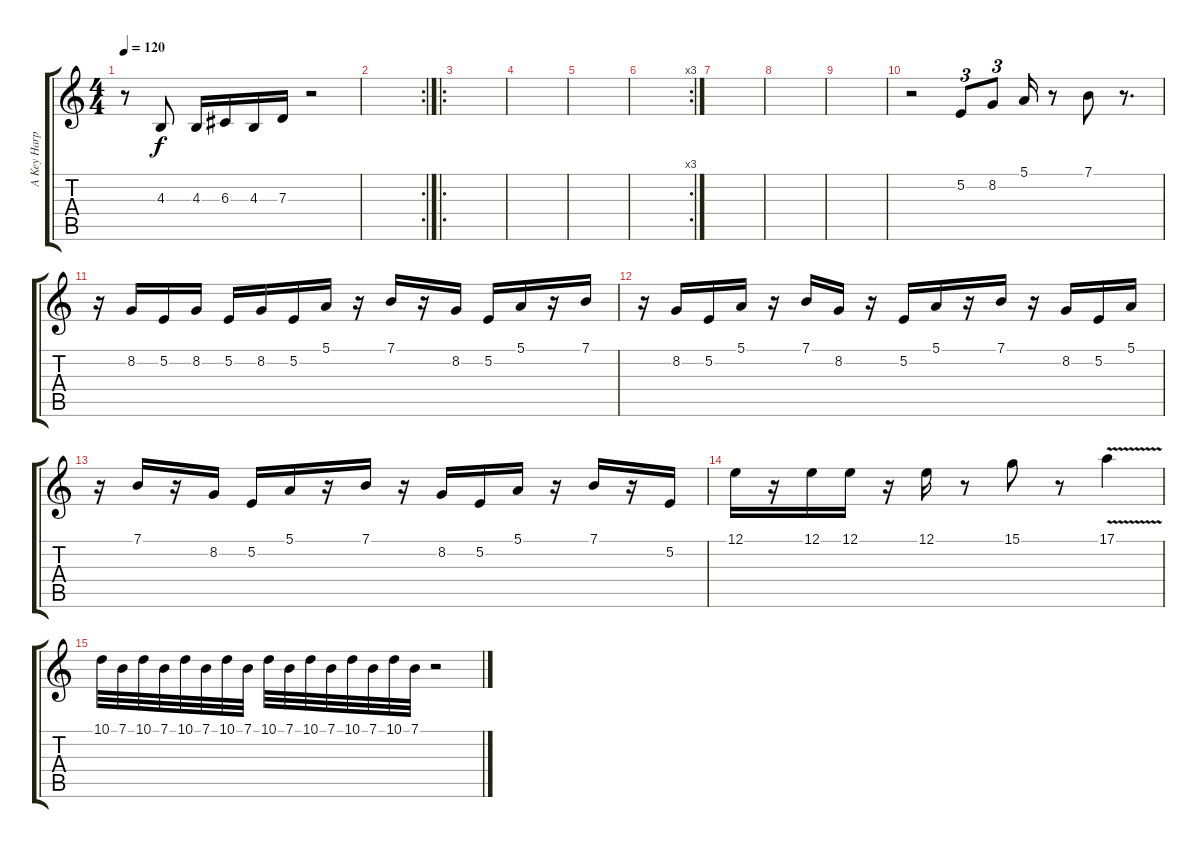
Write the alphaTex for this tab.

\track ("A Key Harp" "A Key Harp") {instrument bassoon}
\staff {score tabs}
\tuning (E4 B3 G3 D3 A2 E2) {hide}
\ts (4 4)
\tempo 120
\clef g2
\ks c
r.8{dy f} 4.3.8 4.3.16 6.3.16 4.3.16 7.3.16 r.2 |
\rc 2
|
\ro
|
|
|
\rc 3
|
|
|
|
r.2 5.2.8{tu (3 2)} 8.2.8{tu (3 2)} 5.1.16 r.8 7.1.8 r.8{d} |
r.16 8.2.16 5.2.16 8.2.16 5.2.16 8.2.16 5.2.16 5.1.16 r.16 7.1.16 r.16 8.2.16 5.2.16 5.1.16 r.16 7.1.16 |
r.16 8.2.16 5.2.16 5.1.16 r.16 7.1.16 8.2.16 r.16 5.2.16 5.1.16 r.16 7.1.16 r.16 8.2.16 5.2.16 5.1.16 |
r.16 7.1.16 r.16 8.2.16 5.2.16 5.1.16 r.16 7.1.16 r.16 8.2.16 5.2.16 5.1.16 r.16 7.1.16 r.16 5.2.16 |
12.1.16 r.16 12.1.16 12.1.16 r.16 12.1.16 r.8 15.1.8 r.8 17.1{v}.4 |
10.1.32 7.1.32 10.1.32 7.1.32 10.1.32 7.1.32 10.1.32 7.1.32 10.1.32 7.1.32 10.1.32 7.1.32 10.1.32 7.1.32 10.1.32 7.1.32 r.2
